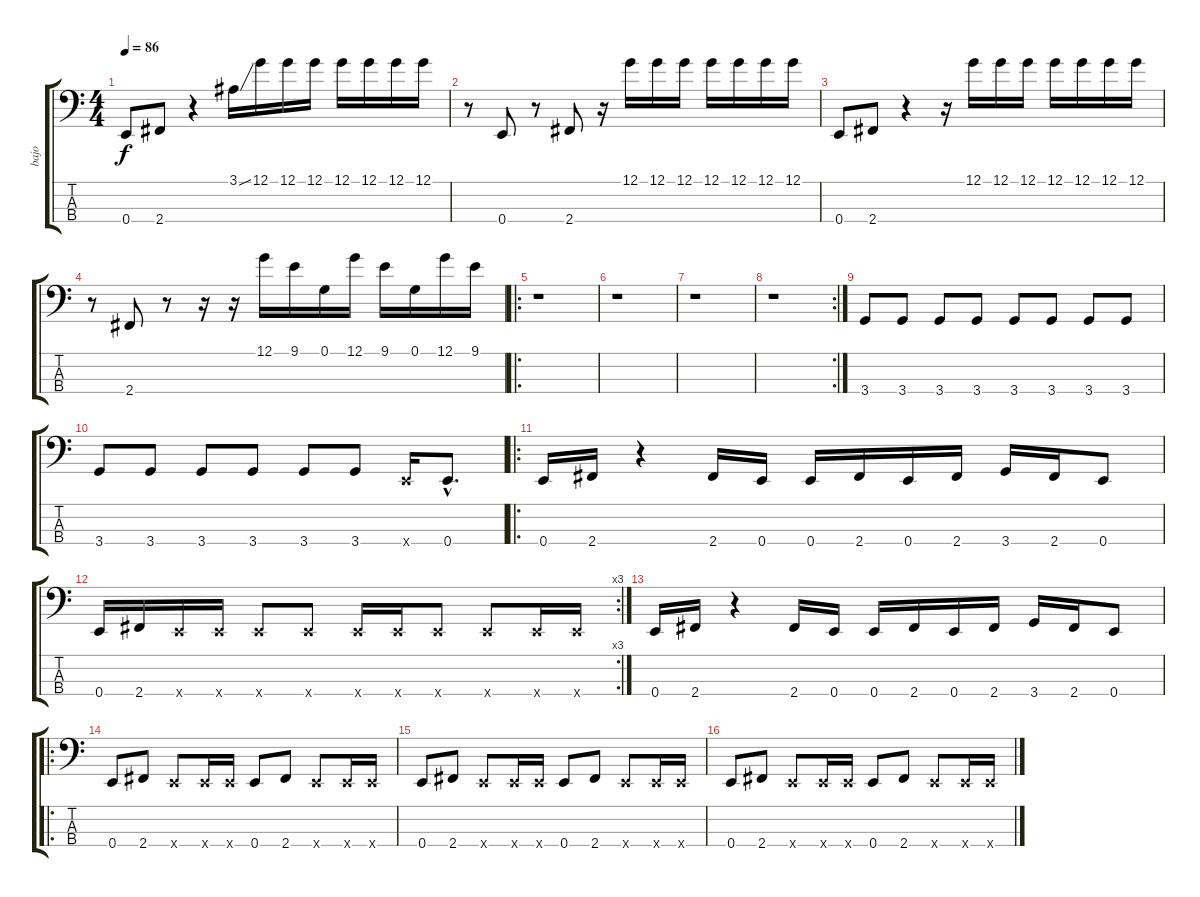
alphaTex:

\track ("bajo" "bajo") {instrument electricbassfinger}
\staff {score tabs}
\tuning (G2 D2 A1 E1) {hide}
\ts (4 4)
\tempo 86
\clef f4
\ks c
0.4.8{dy f} 2.4.8 r.4 3.1{ss}.16 12.1.16 12.1.16 12.1.16 12.1.16 12.1.16 12.1.16 12.1.16 |
r.8 0.4.8 r.8 2.4.8 r.16 12.1.16 12.1.16 12.1.16 12.1.16 12.1.16 12.1.16 12.1.16 |
0.4.8 2.4.8 r.4 r.16 12.1.16 12.1.16 12.1.16 12.1.16 12.1.16 12.1.16 12.1.16 |
r.8 2.4.8 r.8 r.16 r.16 12.1.16 9.1.16 0.1.16 12.1.16 9.1.16 0.1.16 12.1.16 9.1.16 |
\ro
r.1 |
r.1 |
r.1 |
\rc 2
r.1 |
3.4.8 3.4.8 3.4.8 3.4.8 3.4.8 3.4.8 3.4.8 3.4.8 |
3.4.8 3.4.8 3.4.8 3.4.8 3.4.8 3.4.8 0.4{x}.16 0.4{hac}.8{d} |
\ro
0.4.16 2.4.16 r.4 2.4.16 0.4.16 0.4.16 2.4.16 0.4.16 2.4.16 3.4.16 2.4.16 0.4.8 |
\rc 3
0.4.16 2.4.16 0.4{x}.16 0.4{x}.16 0.4{x}.8 0.4{x}.8 0.4{x}.16 0.4{x}.16 0.4{x}.8 0.4{x}.8 0.4{x}.16 0.4{x}.16 |
0.4.16 2.4.16 r.4 2.4.16 0.4.16 0.4.16 2.4.16 0.4.16 2.4.16 3.4.16 2.4.16 0.4.8 |
\ro
0.4.8 2.4.8 0.4{x}.8 0.4{x}.16 0.4{x}.16 0.4.8 2.4.8 0.4{x}.8 0.4{x}.16 0.4{x}.16 |
0.4.8 2.4.8 0.4{x}.8 0.4{x}.16 0.4{x}.16 0.4.8 2.4.8 0.4{x}.8 0.4{x}.16 0.4{x}.16 |
0.4.8 2.4.8 0.4{x}.8 0.4{x}.16 0.4{x}.16 0.4.8 2.4.8 0.4{x}.8 0.4{x}.16 0.4{x}.16
